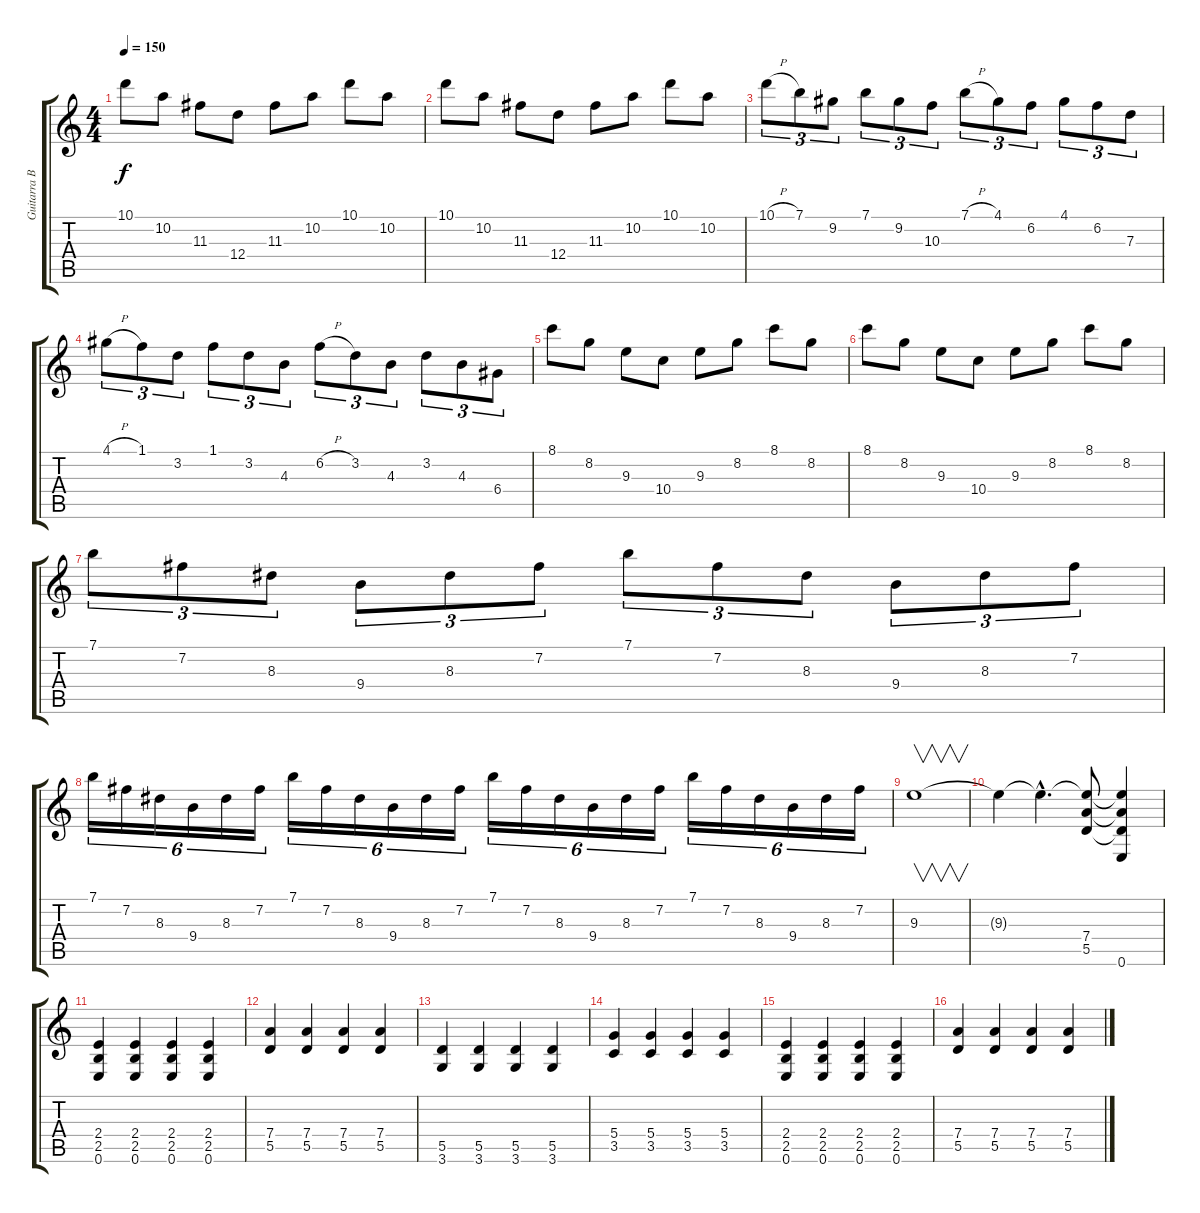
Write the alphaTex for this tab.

\track ("Guitarra Base & Solo" "Guitarra B") {instrument distortionguitar}
\staff {score tabs}
\tuning (E4 B3 G3 D3 A2 E2) {hide}
\ts (4 4)
\tempo 150
\clef g2
\ks c
10.1.8{dy f} 10.2.8 11.3.8 12.4.8 11.3.8 10.2.8 10.1.8 10.2.8 |
10.1.8 10.2.8 11.3.8 12.4.8 11.3.8 10.2.8 10.1.8 10.2.8 |
10.1{h}.8{tu (3 2)} 7.1.8{tu (3 2)} 9.2.8{tu (3 2)} 7.1.8{tu (3 2)} 9.2.8{tu (3 2)} 10.3.8{tu (3 2)} 7.1{h}.8{tu (3 2)} 4.1.8{tu (3 2)} 6.2.8{tu (3 2)} 4.1.8{tu (3 2)} 6.2.8{tu (3 2)} 7.3.8{tu (3 2)} |
4.1{h}.8{tu (3 2)} 1.1.8{tu (3 2)} 3.2.8{tu (3 2)} 1.1.8{tu (3 2)} 3.2.8{tu (3 2)} 4.3.8{tu (3 2)} 6.2{h}.8{tu (3 2)} 3.2.8{tu (3 2)} 4.3.8{tu (3 2)} 3.2.8{tu (3 2)} 4.3.8{tu (3 2)} 6.4.8{tu (3 2)} |
8.1.8 8.2.8 9.3.8 10.4.8 9.3.8 8.2.8 8.1.8 8.2.8 |
8.1.8 8.2.8 9.3.8 10.4.8 9.3.8 8.2.8 8.1.8 8.2.8 |
7.1.8{tu (3 2)} 7.2.8{tu (3 2)} 8.3.8{tu (3 2)} 9.4.8{tu (3 2)} 8.3.8{tu (3 2)} 7.2.8{tu (3 2)} 7.1.8{tu (3 2)} 7.2.8{tu (3 2)} 8.3.8{tu (3 2)} 9.4.8{tu (3 2)} 8.3.8{tu (3 2)} 7.2.8{tu (3 2)} |
7.1.16{tu (6 4)} 7.2.16{tu (6 4)} 8.3.16{tu (6 4)} 9.4.16{tu (6 4)} 8.3.16{tu (6 4)} 7.2.16{tu (6 4)} 7.1.16{tu (6 4)} 7.2.16{tu (6 4)} 8.3.16{tu (6 4)} 9.4.16{tu (6 4)} 8.3.16{tu (6 4)} 7.2.16{tu (6 4)} 7.1.16{tu (6 4)} 7.2.16{tu (6 4)} 8.3.16{tu (6 4)} 9.4.16{tu (6 4)} 8.3.16{tu (6 4)} 7.2.16{tu (6 4)} 7.1.16{tu (6 4)} 7.2.16{tu (6 4)} 8.3.16{tu (6 4)} 9.4.16{tu (6 4)} 8.3.16{tu (6 4)} 7.2.16{tu (6 4)} |
9.3.1{v} |
9.3{t}.4 9.3{hac t}.4{d} (9.3{t} 7.4 5.5).8 (9.3{t} 7.4{t} 5.5{t} 0.6).4 |
(2.4 2.5 0.6).4 (2.4 2.5 0.6).4 (2.4 2.5 0.6).4 (2.4 2.5 0.6).4 |
(7.4 5.5).4 (7.4 5.5).4 (7.4 5.5).4 (7.4 5.5).4 |
(5.5 3.6).4 (5.5 3.6).4 (5.5 3.6).4 (5.5 3.6).4 |
(5.4 3.5).4 (5.4 3.5).4 (5.4 3.5).4 (5.4 3.5).4 |
(2.4 2.5 0.6).4 (2.4 2.5 0.6).4 (2.4 2.5 0.6).4 (2.4 2.5 0.6).4 |
(7.4 5.5).4 (7.4 5.5).4 (7.4 5.5).4 (7.4 5.5).4
